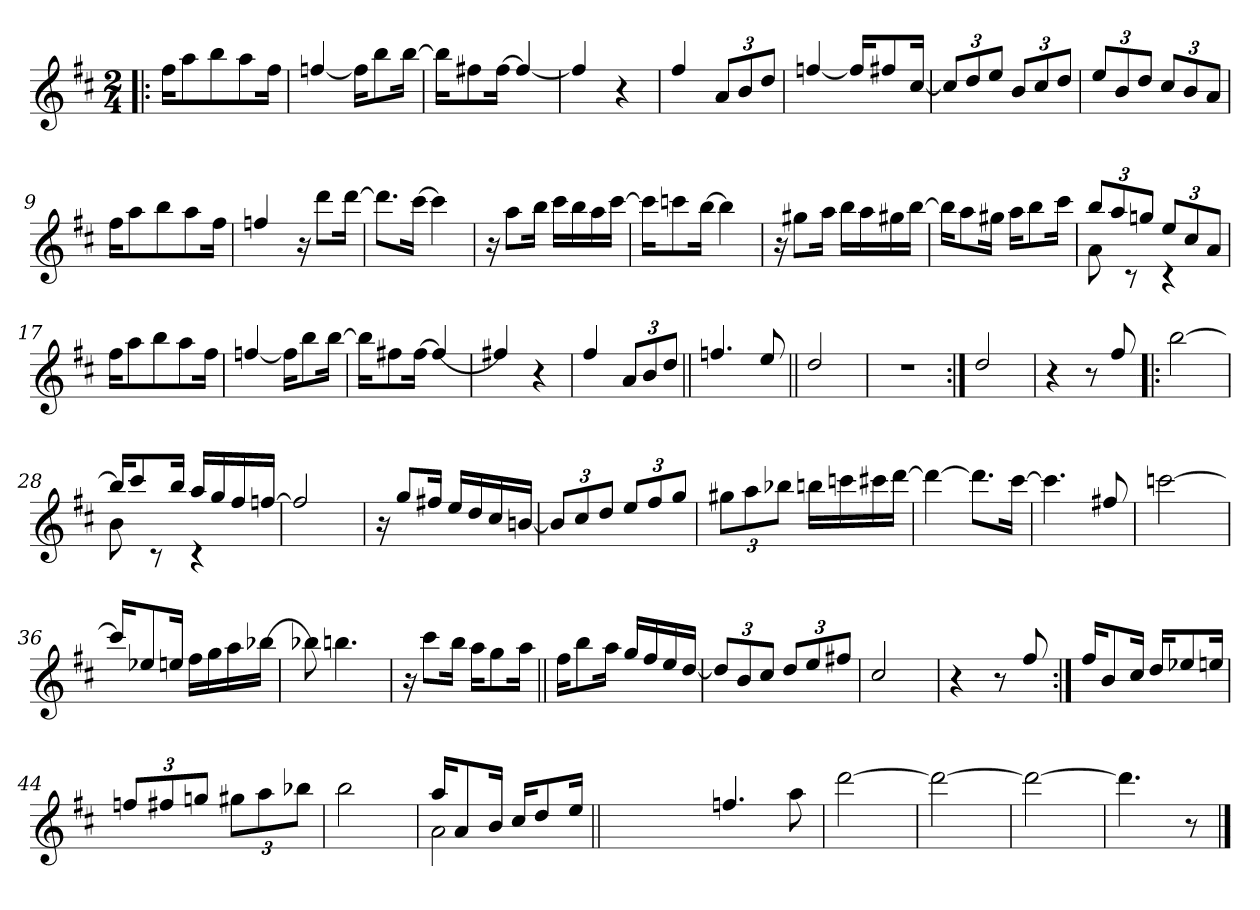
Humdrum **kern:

**kern
*part1
*staff1
*clefG2
*k[f#c#]
*D:
*M2/4
=1!|:
16ff#\KL
8aa\
8bb\
8aa\
16ff#\Jk
=2
[4ffn/
16ff\KL]
8bb\
[16bb\Jk
=3
16bb\KL]
8ff#X\
[>16ff#\Jk
4ff#/_
=4
4ff#/]
4r
=5
4ff#/
*Xbrackettup
12a/L
12b/
12dd/J
!!LO:LB:g=z
=6
[4ffn/
16ff/KL]
8ff#X/
[16cc#/Jk
=7
12cc#/L]
12dd/
12ee/J
12b/L
12cc#/
12dd/J
=8
12ee/L
12b/
12dd/J
12cc#/L
12b/
12a/J
=9
16ff#\KL
8aa\
8bb\
8aa\
16ff#\Jk
=10
4ffn/
16r
8ddd\L
[16ddd\Jk
!!LO:LB:g=z
=11
8.ddd\L]
[16ccc#\Jk
4ccc#\]
=12
16r
8aa\L
16bb\Jk
16ccc#\LL
16bb\
16aa\
[16ccc#\JJ
=13
16ccc#\KL]
8cccn\
[16bb\Jk
4bb\]
=14
16r
8gg#X\L
16aa\Jk
16bb\LL
16aa\
16gg#X\
[16bb\JJ
=15
16bb\KL]
8aa\
16gg#X\Jk
16aa\KL
8bb\
16ccc#\Jk
!!LO:LB:g=z
=16
*^
12bb/L	8a\
12aa/	.
.	8rc
12ggn/J	.
12ee/L	4rc
12cc#/	.
12a/J	.
*v	*v
=17
16ff#\KL
8aa\
8bb\
8aa\
16ff#\Jk
=18
[4ffn/
16ff\KL]
8bb\
[16bb\Jk
=19
16bb\KL]
8ff#X\
[16ff#\Jk
4ff#/_
=20
4ff#X/]
4r
=21
4ff#/
12a/L
12b/
12dd/J
!!LO:LB:g=z
=22||
4.ffn/
8ee/
=23||
2dd/
=24
2r
=25:|!
2dd/
=26
4r
8r
8ff#/
!!LO:LB:g=z
=27!|:
[2bb\
=28
*^
16bb/KL]	8b\
8ccc#/	.
.	8rc
16bb/Jk	.
16aa/LL	4rc
16gg/	.
16ff#/	.
[>16ffn/JJ	.
*v	*v
=29
2ffn/]
=30
16r
8gg/L
16ff#X/Jk
16ee/LL
16dd/
16cc#/
[16bn/JJ
=31
12b/L]
12cc#/
12dd/J
12ee/L
12ff#/
12gg/J
!!LO:LB:g=z
=32
12gg#X\L
12aa\
12bb-X\J
16bbn\LL
16cccn\
16ccc#X\
[16ddd\JJ
=33
4ddd\_
8.ddd\L]
[16ccc#\Jk
=34
4.ccc#\]
8ff#X/
=35
[2cccn\
=36
16cccn/KL]
8ee-X/
16een/Jk
16ff#\LL
16gg\
16aa\
[16bb-X\JJ
=37
8bb-X\]
4.bbn\
!!LO:LB:g=z
=38
16r
8ccc#\L
16bb\Jk
16aa\KL
8gg\
16aa\Jk
=39||
16ff#\KL
8bb\
16aa\Jk
16gg/LL
16ff#/
16ee/
[16dd/JJ
=40
12dd/L]
12b/
12cc#/J
12dd/L
12ee/
12ff#X/J
=41
2cc#/
=42
4r
8r
8ff#/
!!LO:LB:g=z
=43:|!
16ff#/KL
8b/
16cc#/Jk
16dd/KL
8ee-X/
16een/Jk
=44
12ffn/L
12ff#X/
12ggn/J
12gg#X\L
12aa\
12bb-X\J
=45
2bb\
=46
*^
16aa/KL	2a\
8a/	.
16b/Jk	.
16cc#/KL	.
8dd/	.
16ee/Jk	.
*v	*v
=46X461||
2ryy
!!LO:LB:g=z
=47-
4.ffn/
8aa\
=48
[2ddd\
=49
2ddd\_
=50
2ddd\_
=51
4.ddd\]
8r
==
*-
